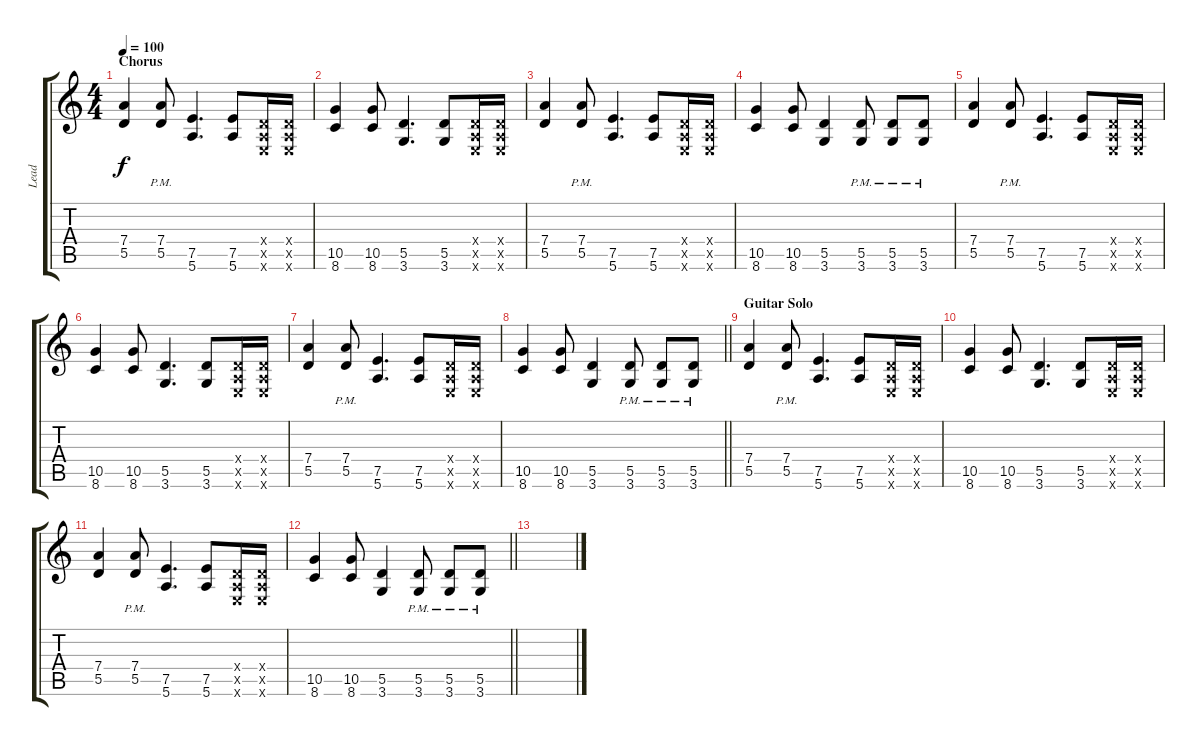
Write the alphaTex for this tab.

\track ("Lead" "Lead") {instrument overdrivenguitar}
\staff {score tabs}
\tuning (E4 B3 G3 D3 A2 E2) {hide}
\ts (4 4)
\section ("" "Chorus")
\tempo 100
\clef g2
\ks c
(7.4 5.5).4{dy f} (7.4{pm} 5.5{pm}).8 (7.5 5.6).4{d} (7.5 5.6).8 (0.4{x} 0.5{x} 0.6{x}).16 (0.4{x} 0.5{x} 0.6{x}).16 |
(10.5 8.6).4 (10.5 8.6).8 (5.5 3.6).4{d} (5.5 3.6).8 (0.4{x} 0.5{x} 0.6{x}).16 (0.4{x} 0.5{x} 0.6{x}).16 |
(7.4 5.5).4 (7.4{pm} 5.5{pm}).8 (7.5 5.6).4{d} (7.5 5.6).8 (0.4{x} 0.5{x} 0.6{x}).16 (0.4{x} 0.5{x} 0.6{x}).16 |
(10.5 8.6).4 (10.5 8.6).8 (5.5 3.6).4 (5.5{pm} 3.6{pm}).8 (5.5{pm} 3.6{pm}).8 (5.5{pm} 3.6{pm}).8 |
(7.4 5.5).4 (7.4{pm} 5.5{pm}).8 (7.5 5.6).4{d} (7.5 5.6).8 (0.4{x} 0.5{x} 0.6{x}).16 (0.4{x} 0.5{x} 0.6{x}).16 |
(10.5 8.6).4 (10.5 8.6).8 (5.5 3.6).4{d} (5.5 3.6).8 (0.4{x} 0.5{x} 0.6{x}).16 (0.4{x} 0.5{x} 0.6{x}).16 |
(7.4 5.5).4 (7.4{pm} 5.5{pm}).8 (7.5 5.6).4{d} (7.5 5.6).8 (0.4{x} 0.5{x} 0.6{x}).16 (0.4{x} 0.5{x} 0.6{x}).16 |
\barLineRight lightlight
(10.5 8.6).4 (10.5 8.6).8 (5.5 3.6).4 (5.5{pm} 3.6{pm}).8 (5.5{pm} 3.6{pm}).8 (5.5{pm} 3.6{pm}).8 |
\section ("" "Guitar Solo")
(7.4 5.5).4{volume 13} (7.4{pm} 5.5{pm}).8 (7.5 5.6).4{d} (7.5 5.6).8 (0.4{x} 0.5{x} 0.6{x}).16 (0.4{x} 0.5{x} 0.6{x}).16 |
(10.5 8.6).4 (10.5 8.6).8 (5.5 3.6).4{d} (5.5 3.6).8 (0.4{x} 0.5{x} 0.6{x}).16 (0.4{x} 0.5{x} 0.6{x}).16 |
(7.4 5.5).4 (7.4{pm} 5.5{pm}).8 (7.5 5.6).4{d} (7.5 5.6).8 (0.4{x} 0.5{x} 0.6{x}).16 (0.4{x} 0.5{x} 0.6{x}).16 |
\barLineRight lightlight
(10.5 8.6).4 (10.5 8.6).8 (5.5 3.6).4 (5.5{pm} 3.6{pm}).8 (5.5{pm} 3.6{pm}).8 (5.5{pm} 3.6{pm}).8 |
\section ("" "")
